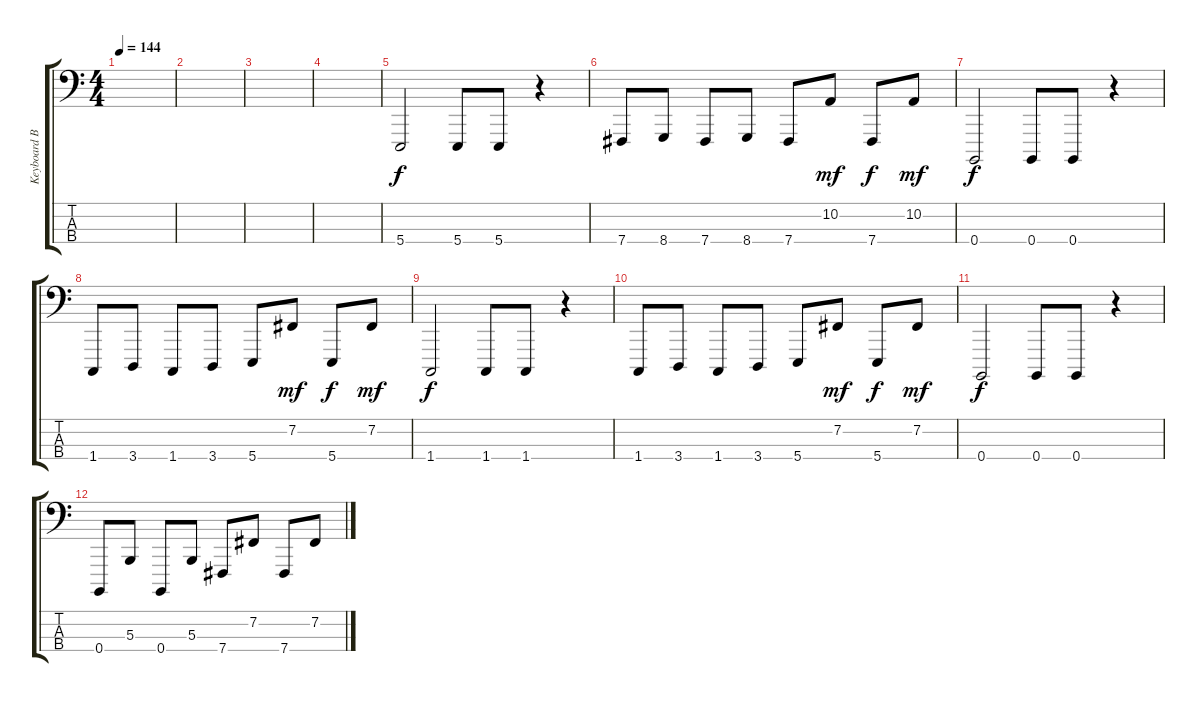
\track ("Keyboard Bass" "Keyboard B") {instrument synthbrass1}
\staff {score tabs}
\tuning (E2 B1 Gb1 B0) {hide}
\ts (4 4)
\tempo 144
\clef f4
\ks c
|
|
|
|
5.4.2{dy f} 5.4.8 5.4.8 r.4 |
7.4.8 8.4.8 7.4.8 8.4.8 7.4.8 10.2.8{dy mf} 7.4.8{dy f} 10.2.8{dy mf} |
0.4.2{dy f} 0.4.8 0.4.8 r.4 |
1.4.8 3.4.8 1.4.8 3.4.8 5.4.8 7.2.8{dy mf} 5.4.8{dy f} 7.2.8{dy mf} |
1.4.2{dy f} 1.4.8 1.4.8 r.4 |
1.4.8 3.4.8 1.4.8 3.4.8 5.4.8 7.2.8{dy mf} 5.4.8{dy f} 7.2.8{dy mf} |
0.4.2{dy f} 0.4.8 0.4.8 r.4 |
0.4.8 5.3.8 0.4.8 5.3.8 7.4.8 7.2.8 7.4.8 7.2.8
